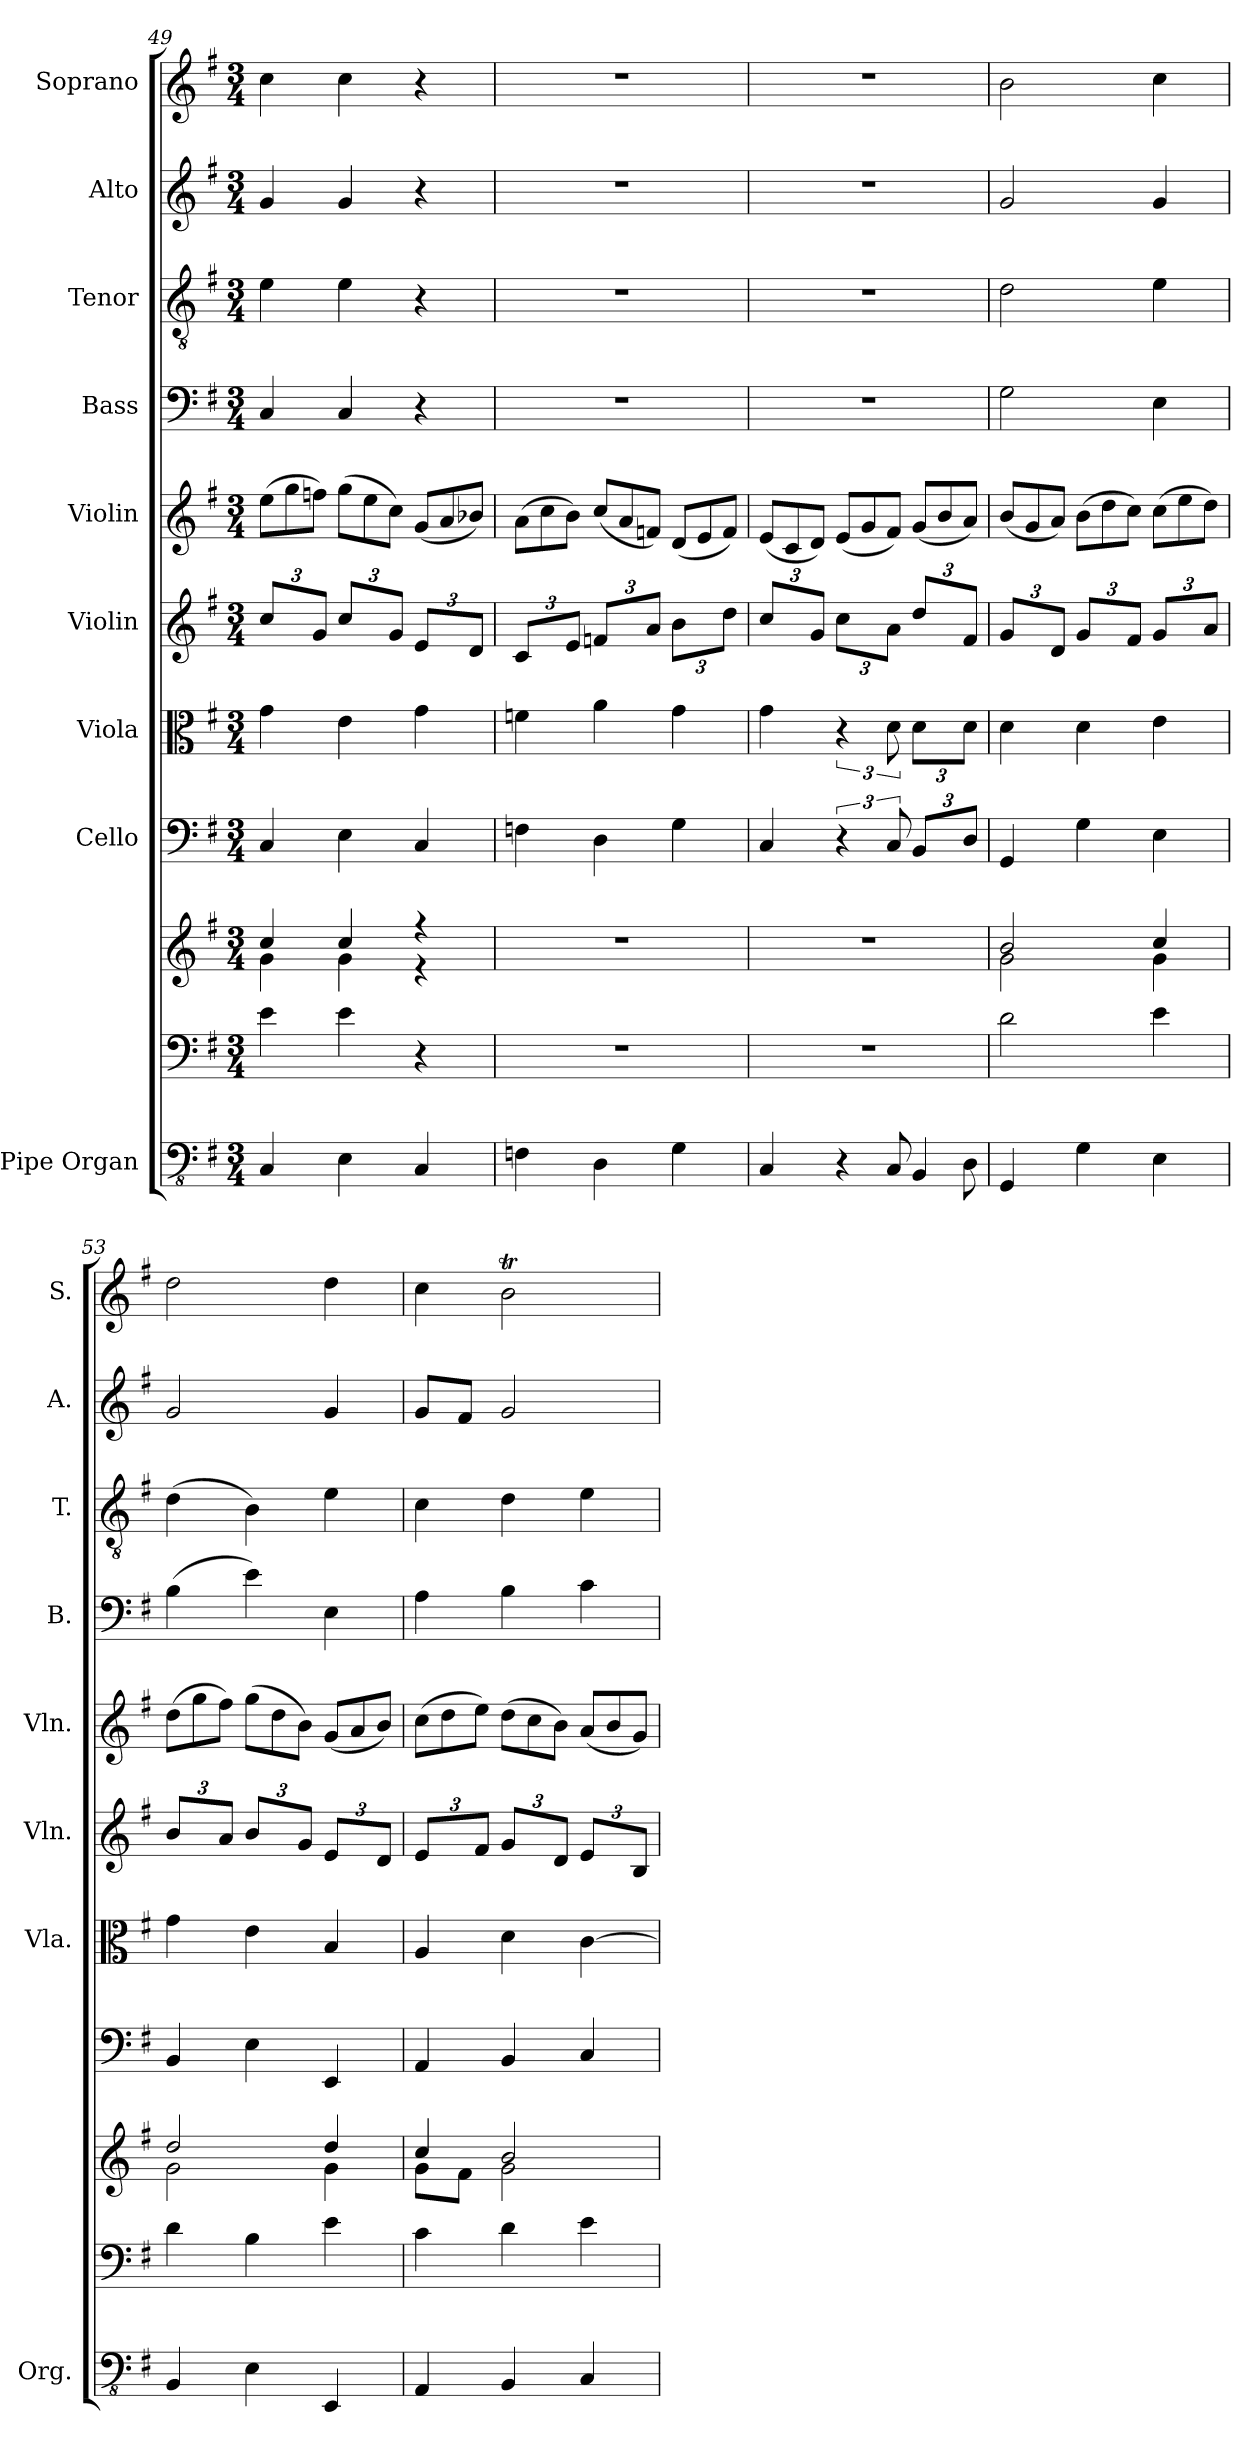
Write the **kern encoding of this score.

**kern	**kern	**kern	**kern	**kern	**kern	**kern	**kern	**kern	**kern	**kern
*part9	*part9	*part9	*part8	*part7	*part6	*part5	*part4	*part3	*part2	*part1
*staff11	*staff10	*staff9	*staff8	*staff7	*staff6	*staff5	*staff4	*staff3	*staff2	*staff1
*I"Pipe Organ	*	*	*I"Cello	*I"Viola	*I"Violin	*I"Violin	*I"Bass	*I"Tenor	*I"Alto	*I"Soprano
*I'Org.	*	*	*	*I'Vla.	*I'Vln.	*I'Vln.	*I'B.	*I'T.	*I'A.	*I'S.
*clefFv4	*clefF4	*clefG2	*clefF4	*clefC3	*clefG2	*clefG2	*clefF4	*clefGv2	*clefG2	*clefG2
*k[f#]	*k[f#]	*k[f#]	*k[f#]	*k[f#]	*k[f#]	*k[f#]	*k[f#]	*k[f#]	*k[f#]	*k[f#]
*M3/4	*M3/4	*M3/4	*M3/4	*M3/4	*M3/4	*M3/4	*M3/4	*M3/4	*M3/4	*M3/4
=49	=49	=49	=49	=49	=49	=49	=49	=49	=49	=49
*	*	*^	*	*	*	*	*	*	*	*
*	*	*	*	*	*	*Xbrackettup	*Xtuplet	*	*	*	*
4CC/	4e\	4cc/	4g\	4C/	4g\	6cc/L	(>12ee\L	4C/	4e\	4g/	4cc\
.	.	.	.	.	.	.	12gg\	.	.	.	.
.	.	.	.	.	.	12g/Jk	12ffn\J)	.	.	.	.
4EE\	4e\	4cc/	4g\	4E\	4e\	6cc/L	(>12gg\L	4C/	4e\	4g/	4cc\
.	.	.	.	.	.	.	12ee\	.	.	.	.
.	.	.	.	.	.	12g/Jk	12cc\J)	.	.	.	.
4CC/	4r	4r	4r	4C/	4g\	6e/L	(<12g/L	4r	4r	4r	4r
.	.	.	.	.	.	.	12a/	.	.	.	.
.	.	.	.	.	.	12d/Jk	12b-X/J)	.	.	.	.
*	*	*v	*v	*	*	*	*	*	*	*	*
=50	=50	=50	=50	=50	=50	=50	=50	=50	=50	=50
4FFn\	2.r	2.r	4Fn\	4fn\	6c/L	(>12a\L	2.r	2.r	2.r	2.r
.	.	.	.	.	.	12cc\	.	.	.	.
.	.	.	.	.	12e/Jk	12b\J)	.	.	.	.
4DD\	.	.	4D\	4a\	6fn/L	(<12cc/L	.	.	.	.
.	.	.	.	.	.	12a/	.	.	.	.
.	.	.	.	.	12a/Jk	12fn/J)	.	.	.	.
4GG\	.	.	4G\	4g\	6b\L	(<12d/L	.	.	.	.
.	.	.	.	.	.	12e/	.	.	.	.
.	.	.	.	.	12dd\Jk	12f/J)	.	.	.	.
=51	=51	=51	=51	=51	=51	=51	=51	=51	=51	=51
4CC/	2.r	2.r	4C/	4g\	6cc/L	(<12e/L	2.r	2.r	2.r	2.r
.	.	.	.	.	.	12c/	.	.	.	.
.	.	.	.	.	12g/Jk	12d/J)	.	.	.	.
*Xtuplet	*	*	*	*	*	*	*	*	*	*
6r	.	.	6r	6r	6cc\L	(<12e/L	.	.	.	.
.	.	.	.	.	.	12g/	.	.	.	.
12CC/	.	.	12C/	12d\	12a\Jk	12f#/J)	.	.	.	.
*	*	*	*Xbrackettup	*Xbrackettup	*	*	*	*	*	*
6BBB/	.	.	6BB/L	6d\L	6dd/L	(<12g/L	.	.	.	.
.	.	.	.	.	.	12b/	.	.	.	.
12DD\	.	.	12D/Jk	12d\Jk	12f#/Jk	12a/J)	.	.	.	.
!!LO:PB:g=z
=52	=52	=52	=52	=52	=52	=52	=52	=52	=52	=52
*	*	*^	*	*	*	*	*	*	*	*
4GGG/	2d\	2b/	2g\	4GG/	4d\	6g/L	(<12b/L	2G\	2d\	2g/	2b\
.	.	.	.	.	.	.	12g/	.	.	.	.
.	.	.	.	.	.	12d/Jk	12a/J)	.	.	.	.
4GG\	.	.	.	4G\	4d\	6g/L	(>12b\L	.	.	.	.
.	.	.	.	.	.	.	12dd\	.	.	.	.
.	.	.	.	.	.	12f#/Jk	12cc\J)	.	.	.	.
4EE\	4e\	4cc/	4g\	4E\	4e\	6g/L	(>12cc\L	4E\	4e\	4g/	4cc\
.	.	.	.	.	.	.	12ee\	.	.	.	.
.	.	.	.	.	.	12a/Jk	12dd\J)	.	.	.	.
=53	=53	=53	=53	=53	=53	=53	=53	=53	=53	=53	=53
4BBB/	4d\	2dd/	2g\	4BB/	4g\	6b/L	(>12dd\L	(>4B\	(>4d\	2g/	2dd\
.	.	.	.	.	.	.	12gg\	.	.	.	.
.	.	.	.	.	.	12a/Jk	12ff#\J)	.	.	.	.
4EE\	4B\	.	.	4E\	4e\	6b/L	(>12gg\L	4e\)	4B\)	.	.
.	.	.	.	.	.	.	12dd\	.	.	.	.
.	.	.	.	.	.	12g/Jk	12b\J)	.	.	.	.
4EEE/	4e\	4dd/	4g\	4EE/	4B/	6e/L	(<12g/L	4E\	4e\	4g/	4dd\
.	.	.	.	.	.	.	12a/	.	.	.	.
.	.	.	.	.	.	12d/Jk	12b/J)	.	.	.	.
=54	=54	=54	=54	=54	=54	=54	=54	=54	=54	=54	=54
4AAA/	4c\	4cc/	8g\L	4AA/	4A/	6e/L	(>12cc\L	4A\	4c\	8g/L	4cc\
.	.	.	.	.	.	.	12dd\	.	.	.	.
.	.	.	8f#\J	.	.	.	.	.	.	8f#/J	.
.	.	.	.	.	.	12f#/Jk	12ee\J)	.	.	.	.
4BBB/	4d\	2b/	2g\	4BB/	4d\	6g/L	(>12dd\L	4B\	4d\	2g/	2bt\
.	.	.	.	.	.	.	12cc\	.	.	.	.
.	.	.	.	.	.	12d/Jk	12b\J)	.	.	.	.
4CC/	4e\	.	.	4C/	[4c\	6e/L	(<12a/L	4c\	4e\	.	.
.	.	.	.	.	.	.	12b/	.	.	.	.
.	.	.	.	.	.	12B/Jk	12g/J)	.	.	.	.
*	*	*v	*v	*	*	*	*	*	*	*	*
=	=	=	=	=	=	=	=	=	=	=
*-	*-	*-	*-	*-	*-	*-	*-	*-	*-	*-
